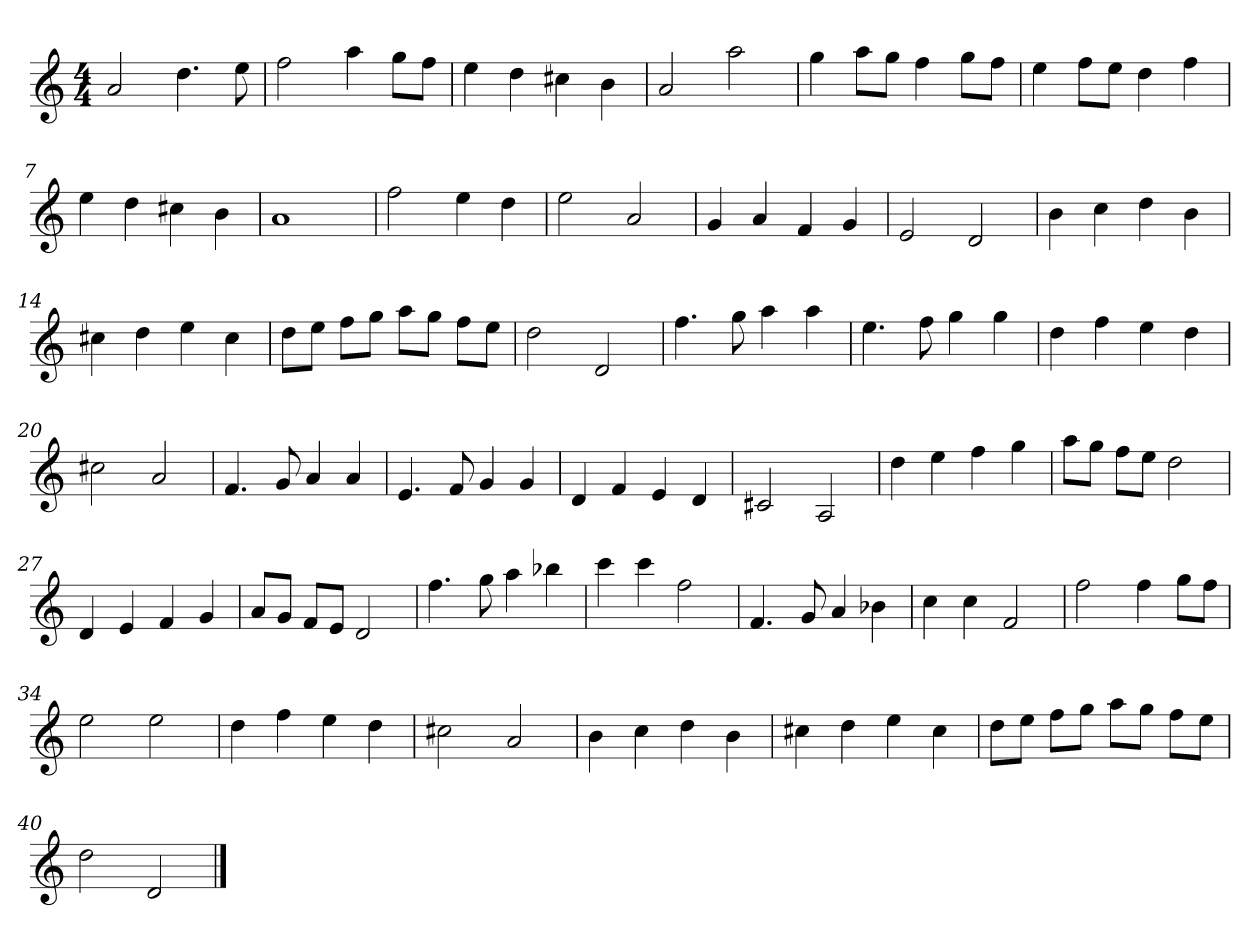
**kern
*part1
*staff1
*k[]
*M4/4
*MM120
=1
2a
4.dd
8ee
=2
2ff
4aa
8ggL
8ffJ
=3
4ee
4dd
4cc#X
4b
=4
2a
2aa
=5
4gg
8aaL
8ggJ
4ff
8ggL
8ffJ
=6
4ee
8ffL
8eeJ
4dd
4ff
=7
4ee
4dd
4cc#X
4b
=8
1a
=9
2ff
4ee
4dd
=10
2ee
2a
=11
4g
4a
4f
4g
=12
2e
2d
=13
4b
4cc
4dd
4b
=14
4cc#X
4dd
4ee
4cc#
=15
8ddL
8eeJ
8ffL
8ggJ
8aaL
8ggJ
8ffL
8eeJ
=16
2dd
2d
=17
4.ff
8gg
4aa
4aa
=18
4.ee
8ff
4gg
4gg
=19
4dd
4ff
4ee
4dd
=20
2cc#X
2a
=21
4.f
8g
4a
4a
=22
4.e
8f
4g
4g
=23
4d
4f
4e
4d
=24
2c#X
2A
=25
4dd
4ee
4ff
4gg
=26
8aaL
8ggJ
8ffL
8eeJ
2dd
=27
4d
4e
4f
4g
=28
8aL
8gJ
8fL
8eJ
2d
=29
4.ff
8gg
4aa
4bb-X
=30
4ccc
4ccc
2ff
=31
4.f
8g
4a
4b-X
=32
4cc
4cc
2f
=33
2ff
4ff
8ggL
8ffJ
=34
2ee
2ee
=35
4dd
4ff
4ee
4dd
=36
2cc#X
2a
=37
4b
4cc
4dd
4b
=38
4cc#X
4dd
4ee
4cc#
=39
8ddL
8eeJ
8ffL
8ggJ
8aaL
8ggJ
8ffL
8eeJ
=40
2dd
2d
==
*-
